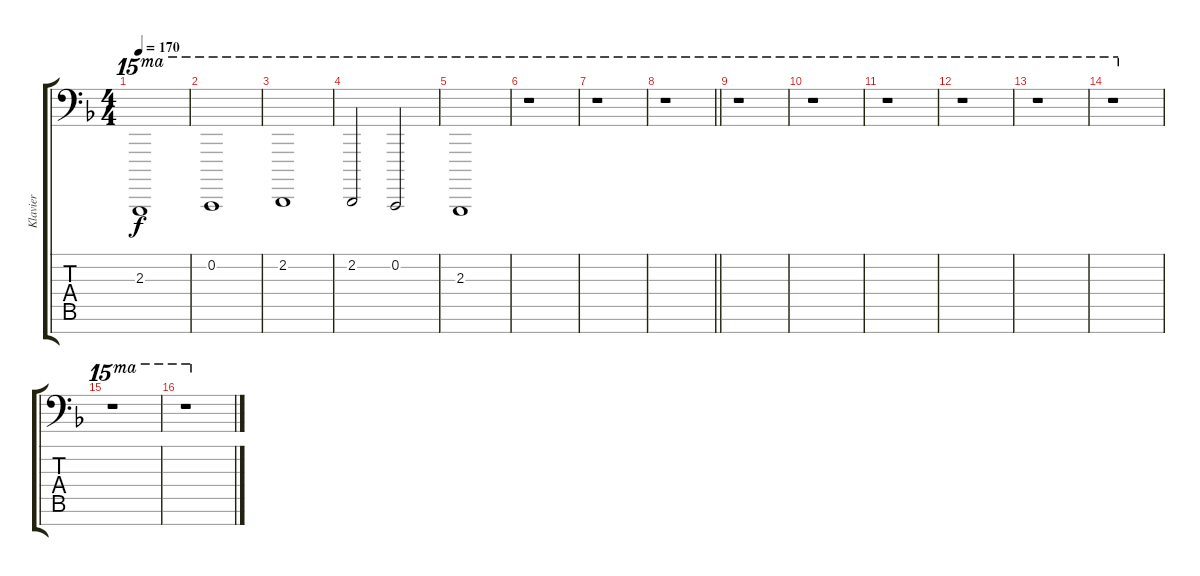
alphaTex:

\track ("Klavier" "Klavier") {instrument electricgrandpiano}
\staff {score tabs}
\tuning (F2 C2 Ab1 Eb1 Bb0 F0 C0) {hide}
\ts (4 4)
\tempo 170
\clef f4
\ks f
2.3.1{ot 15ma dy f} |
0.2.1{ot 15ma} |
2.2.1{ot 15ma} |
2.2.2{ot 15ma} 0.2.2{ot 15ma} |
2.3.1{ot 15ma} |
r.1{ot 15ma} |
r.1{ot 15ma} |
\barLineRight lightlight
r.1{ot 15ma} |
r.1{ot 15ma} |
r.1{ot 15ma} |
r.1{ot 15ma} |
r.1{ot 15ma} |
r.1{ot 15ma} |
r.1{ot 15ma} |
r.1{ot 15ma} |
r.1{ot 15ma}
